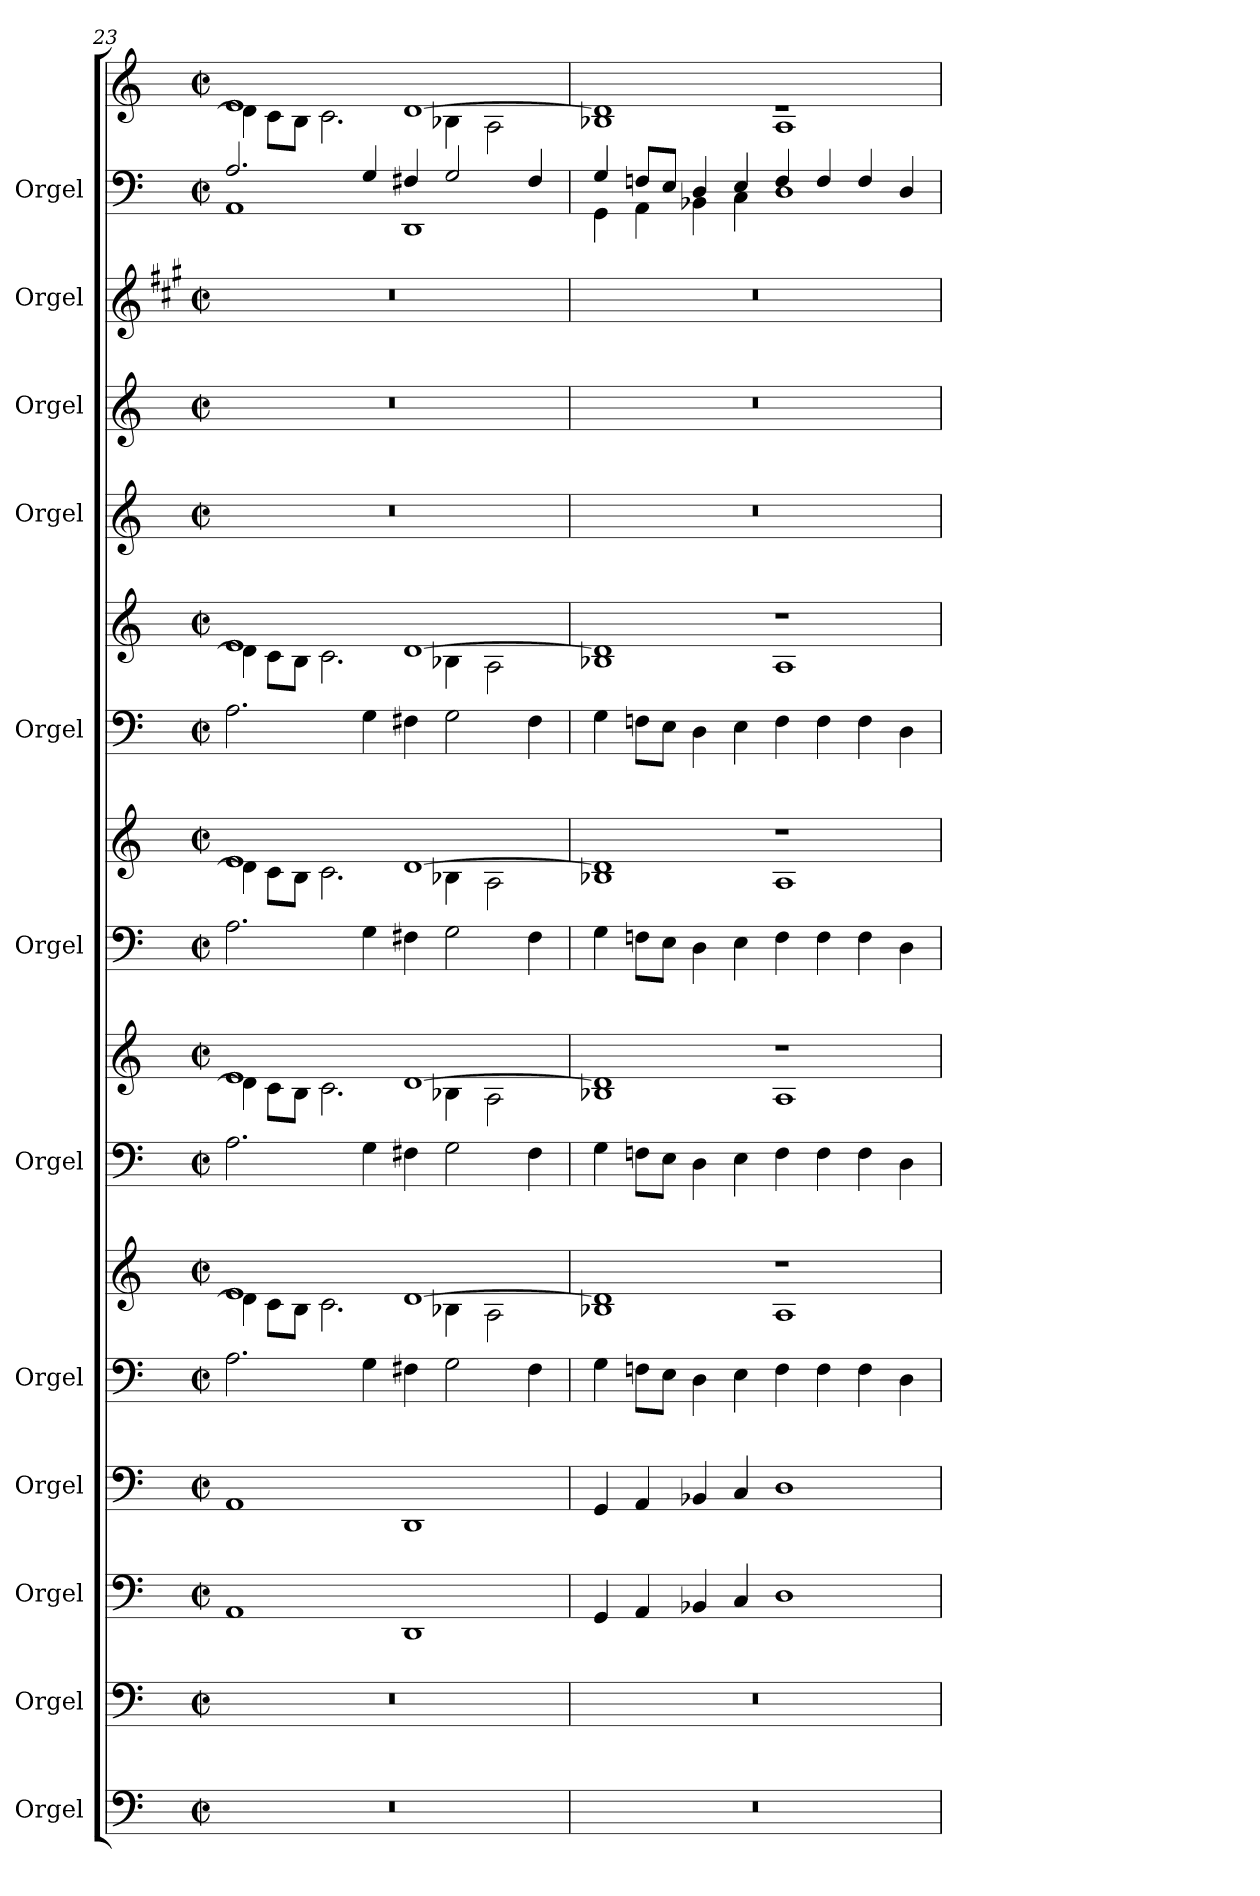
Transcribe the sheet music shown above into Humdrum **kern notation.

**kern	**kern	**kern	**kern	**kern	**kern	**kern	**kern	**kern	**kern	**kern	**kern	**kern	**kern	**kern	**kern	**kern
*part12	*part11	*part10	*part9	*part8	*part8	*part7	*part7	*part6	*part6	*part5	*part5	*part4	*part3	*part2	*part1	*part1
*staff17	*staff16	*staff15	*staff14	*staff13	*staff12	*staff11	*staff10	*staff9	*staff8	*staff7	*staff6	*staff5	*staff4	*staff3	*staff2	*staff1
*I"Orgel	*I"Orgel	*I"Orgel	*I"Orgel	*I"Orgel	*	*I"Orgel	*	*I"Orgel	*	*I"Orgel	*	*I"Orgel	*I"Orgel	*I"Orgel	*I"Orgel	*
*I'Org.	*I'Org.	*I'Org.	*I'Org.	*I'Org.	*	*I'Org.	*	*I'Org.	*	*I'Org.	*	*I'Org.	*I'Org.	*I'Org.	*	*
*clefF4	*clefF4	*clefF4	*clefF4	*clefF4	*clefG2	*clefF4	*clefG2	*clefF4	*clefG2	*clefF4	*clefG2	*clefG2	*clefG2	*clefG2	*clefF4	*clefG2
*	*	*	*	*	*	*	*	*	*	*	*	*	*	*ITrd5c9	*	*
*k[]	*k[]	*k[]	*k[]	*k[]	*k[]	*k[]	*k[]	*k[]	*k[]	*k[]	*k[]	*k[]	*k[]	*k[]	*k[]	*k[]
*M4/2	*M4/2	*M4/2	*M4/2	*M4/2	*M4/2	*M4/2	*M4/2	*M4/2	*M4/2	*M4/2	*M4/2	*M4/2	*M4/2	*M4/2	*M4/2	*M4/2
*met(c|)	*met(c|)	*met(c|)	*met(c|)	*met(c|)	*met(c|)	*met(c|)	*met(c|)	*met(c|)	*met(c|)	*met(c|)	*met(c|)	*met(c|)	*met(c|)	*met(c|)	*met(c|)	*met(c|)
=23	=23	=23	=23	=23	=23	=23	=23	=23	=23	=23	=23	=23	=23	=23	=23	=23
*	*	*	*	*	*^	*	*^	*	*^	*	*^	*	*	*	*^	*^
0r	0r	1AA	1AA	2.A\	1e	4d\]	2.A\	1e	4d\]	2.A\	1e	4d\]	2.A\	1e	4d\]	0r	0r	0r	2.A/	1AA	1e	4d\]
.	.	.	.	.	.	8c\L	.	.	8c\L	.	.	8c\L	.	.	8c\L	.	.	.	.	.	.	8c\L
.	.	.	.	.	.	8B\J	.	.	8B\J	.	.	8B\J	.	.	8B\J	.	.	.	.	.	.	8B\J
.	.	.	.	.	.	2.c\	.	.	2.c\	.	.	2.c\	.	.	2.c\	.	.	.	.	.	.	2.c\
.	.	.	.	4G\	.	.	4G\	.	.	4G\	.	.	4G\	.	.	.	.	.	4G/	.	.	.
.	.	1DD	1DD	4F#X\	[1d	.	4F#X\	[1d	.	4F#X\	[1d	.	4F#X\	[1d	.	.	.	.	4F#X/	1DD	[1d	.
.	.	.	.	2G\	.	4B-X\	2G\	.	4B-X\	2G\	.	4B-X\	2G\	.	4B-X\	.	.	.	2G/	.	.	4B-X\
.	.	.	.	.	.	2A\	.	.	2A\	.	.	2A\	.	.	2A\	.	.	.	.	.	.	2A\
.	.	.	.	4F#\	.	.	4F#\	.	.	4F#\	.	.	4F#\	.	.	.	.	.	4F#/	.	.	.
!!LO:PB:g=z	!!
=24	=24	=24	=24	=24	=24	=24	=24	=24	=24	=24	=24	=24	=24	=24	=24	=24	=24	=24	=24	=24	=24	=24
0r	0r	4GG/	4GG/	4G\	1d]	1B-X	4G\	1d]	1B-X	4G\	1d]	1B-X	4G\	1d]	1B-X	0r	0r	0r	4G/	4GG\	1d]	1B-X
.	.	4AA/	4AA/	8Fn\L	.	.	8Fn\L	.	.	8Fn\L	.	.	8Fn\L	.	.	.	.	.	8Fn/L	4AA\	.	.
.	.	.	.	8E\J	.	.	8E\J	.	.	8E\J	.	.	8E\J	.	.	.	.	.	8E/J	.	.	.
.	.	4BB-X/	4BB-X/	4D\	.	.	4D\	.	.	4D\	.	.	4D\	.	.	.	.	.	4D/	4BB-X\	.	.
.	.	4C/	4C/	4E\	.	.	4E\	.	.	4E\	.	.	4E\	.	.	.	.	.	4E/	4C\	.	.
.	.	1D	1D	4F\	1r	1A	4F\	1r	1A	4F\	1r	1A	4F\	1r	1A	.	.	.	4F/	1D	1re	1A
.	.	.	.	4F\	.	.	4F\	.	.	4F\	.	.	4F\	.	.	.	.	.	4F/	.	.	.
.	.	.	.	4F\	.	.	4F\	.	.	4F\	.	.	4F\	.	.	.	.	.	4F/	.	.	.
.	.	.	.	4D\	.	.	4D\	.	.	4D\	.	.	4D\	.	.	.	.	.	4D/	.	.	.
*	*	*	*	*	*	*	*	*	*	*	*	*	*	*	*	*	*	*	*v	*v	*	*
*	*	*	*	*	*v	*v	*	*v	*v	*	*v	*v	*	*v	*v	*	*	*	*	*v	*v
=	=	=	=	=	=	=	=	=	=	=	=	=	=	=	=	=
*-	*-	*-	*-	*-	*-	*-	*-	*-	*-	*-	*-	*-	*-	*-	*-	*-
